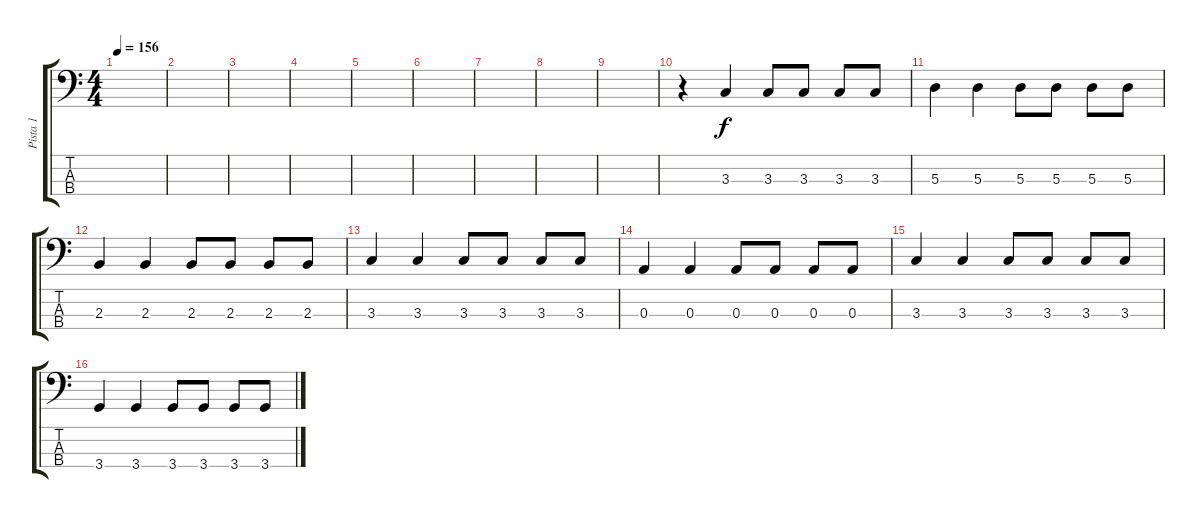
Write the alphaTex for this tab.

\track ("Pista 1" "Pista 1") {instrument slapbass2}
\staff {score tabs}
\tuning (G2 D2 A1 E1) {hide}
\ts (4 4)
\tempo 156
\clef f4
\ks c
|
|
|
|
|
|
|
|
|
r.4 3.3.4 3.3.8 3.3.8 3.3.8 3.3.8 |
5.3.4 5.3.4 5.3.8 5.3.8 5.3.8 5.3.8 |
2.3.4 2.3.4 2.3.8 2.3.8 2.3.8 2.3.8 |
3.3.4 3.3.4 3.3.8 3.3.8 3.3.8 3.3.8 |
0.3.4 0.3.4 0.3.8 0.3.8 0.3.8 0.3.8 |
3.3.4 3.3.4 3.3.8 3.3.8 3.3.8 3.3.8 |
3.4.4 3.4.4 3.4.8 3.4.8 3.4.8 3.4.8
